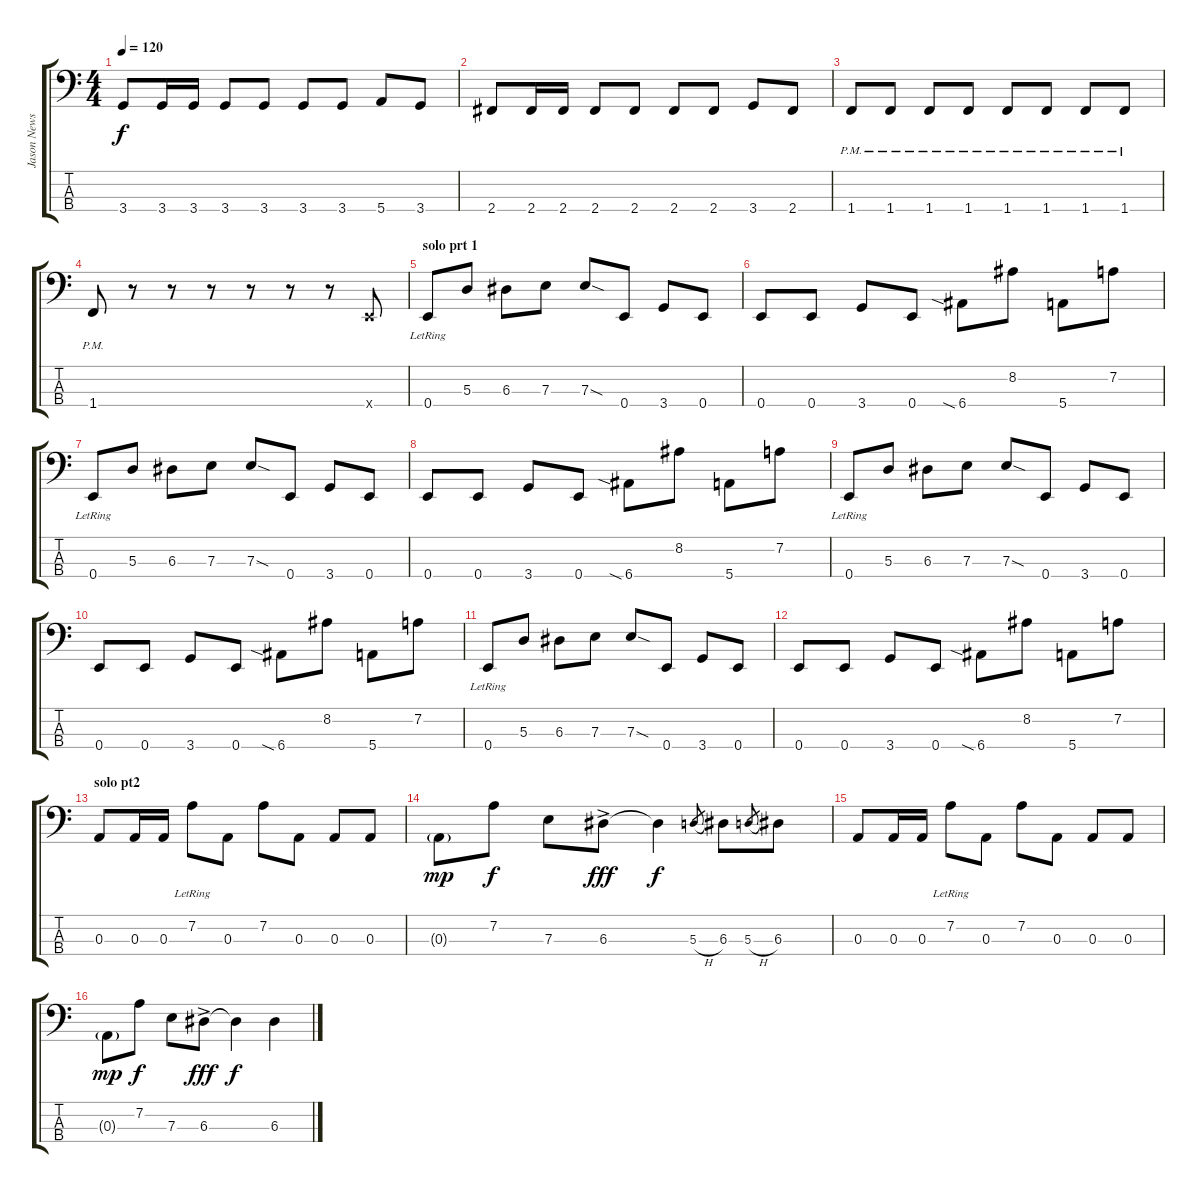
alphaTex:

\track ("Jason Newstead" "Jason News") {instrument electricbasspick}
\staff {score tabs}
\tuning (G2 D2 A1 E1) {hide}
\ts (4 4)
\tempo 120
\clef f4
\ks c
3.4.8{dy f} 3.4.16 3.4.16 3.4.8 3.4.8 3.4.8 3.4.8 5.4.8 3.4.8 |
2.4.8 2.4.16 2.4.16 2.4.8 2.4.8 2.4.8 2.4.8 3.4.8 2.4.8 |
1.4{pm}.8 1.4{pm}.8 1.4{pm}.8 1.4{pm}.8 1.4{pm}.8 1.4{pm}.8 1.4{pm}.8 1.4{pm}.8 |
1.4{pm}.8 r.8 r.8 r.8 r.8 r.8 r.8 0.4{x}.8 |
\section ("" "solo prt 1")
0.4{lr}.8 5.3.8 6.3.8 7.3.8 7.3{sod}.8 0.4.8 3.4.8 0.4.8 |
0.4.8 0.4.8 3.4.8 0.4.8 6.4{sia}.8 8.2.8 5.4.8 7.2.8 |
0.4{lr}.8 5.3.8 6.3.8 7.3.8 7.3{sod}.8 0.4.8 3.4.8 0.4.8 |
0.4.8 0.4.8 3.4.8 0.4.8 6.4{sia}.8 8.2.8 5.4.8 7.2.8 |
0.4{lr}.8 5.3.8 6.3.8 7.3.8 7.3{sod}.8 0.4.8 3.4.8 0.4.8 |
0.4.8 0.4.8 3.4.8 0.4.8 6.4{sia}.8 8.2.8 5.4.8 7.2.8 |
0.4{lr}.8 5.3.8 6.3.8 7.3.8 7.3{sod}.8 0.4.8 3.4.8 0.4.8 |
0.4.8 0.4.8 3.4.8 0.4.8 6.4{sia}.8 8.2.8 5.4.8 7.2.8 |
\section ("" "solo pt2")
0.3.8 0.3.16 0.3.16 7.2{lr}.8 0.3.8 7.2.8 0.3.8 0.3.8 0.3.8 |
0.3{g}.8{dy mp} 7.2.8{dy f} 7.3.8 6.3{ac}.8{dy fff} 6.3{t}.4{dy f} 5.3{h}.8{gr} 6.3.8 5.3{h}.8{gr} 6.3.8 |
0.3.8 0.3.16 0.3.16 7.2{lr}.8 0.3.8 7.2.8 0.3.8 0.3.8 0.3.8 |
0.3{g}.8{dy mp} 7.2.8{dy f} 7.3.8 6.3{ac}.8{dy fff} 6.3{t}.4{dy f} 6.3.4
